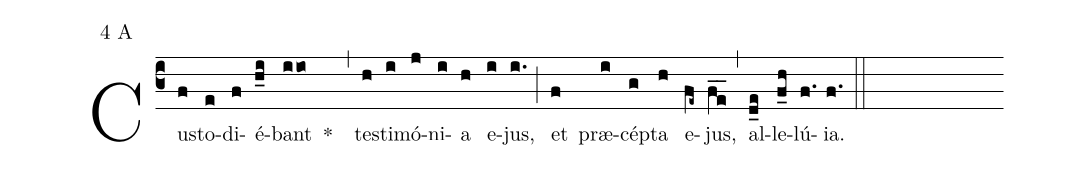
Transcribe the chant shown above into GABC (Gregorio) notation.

mode:4 A;
%%
(c3) Cu(f)sto(e)di(f)é(h_i)bant(iio) *() (,) te(h)sti(i)mó(j)ni(i)a(h) e(i)jus,(i.) (;) et(f) præ(i)cé(g)pta(h) e(fe~)jus,(fe__) (,) al(d_e)le(f_h)lú(f.){ia}.(f.) (::)
